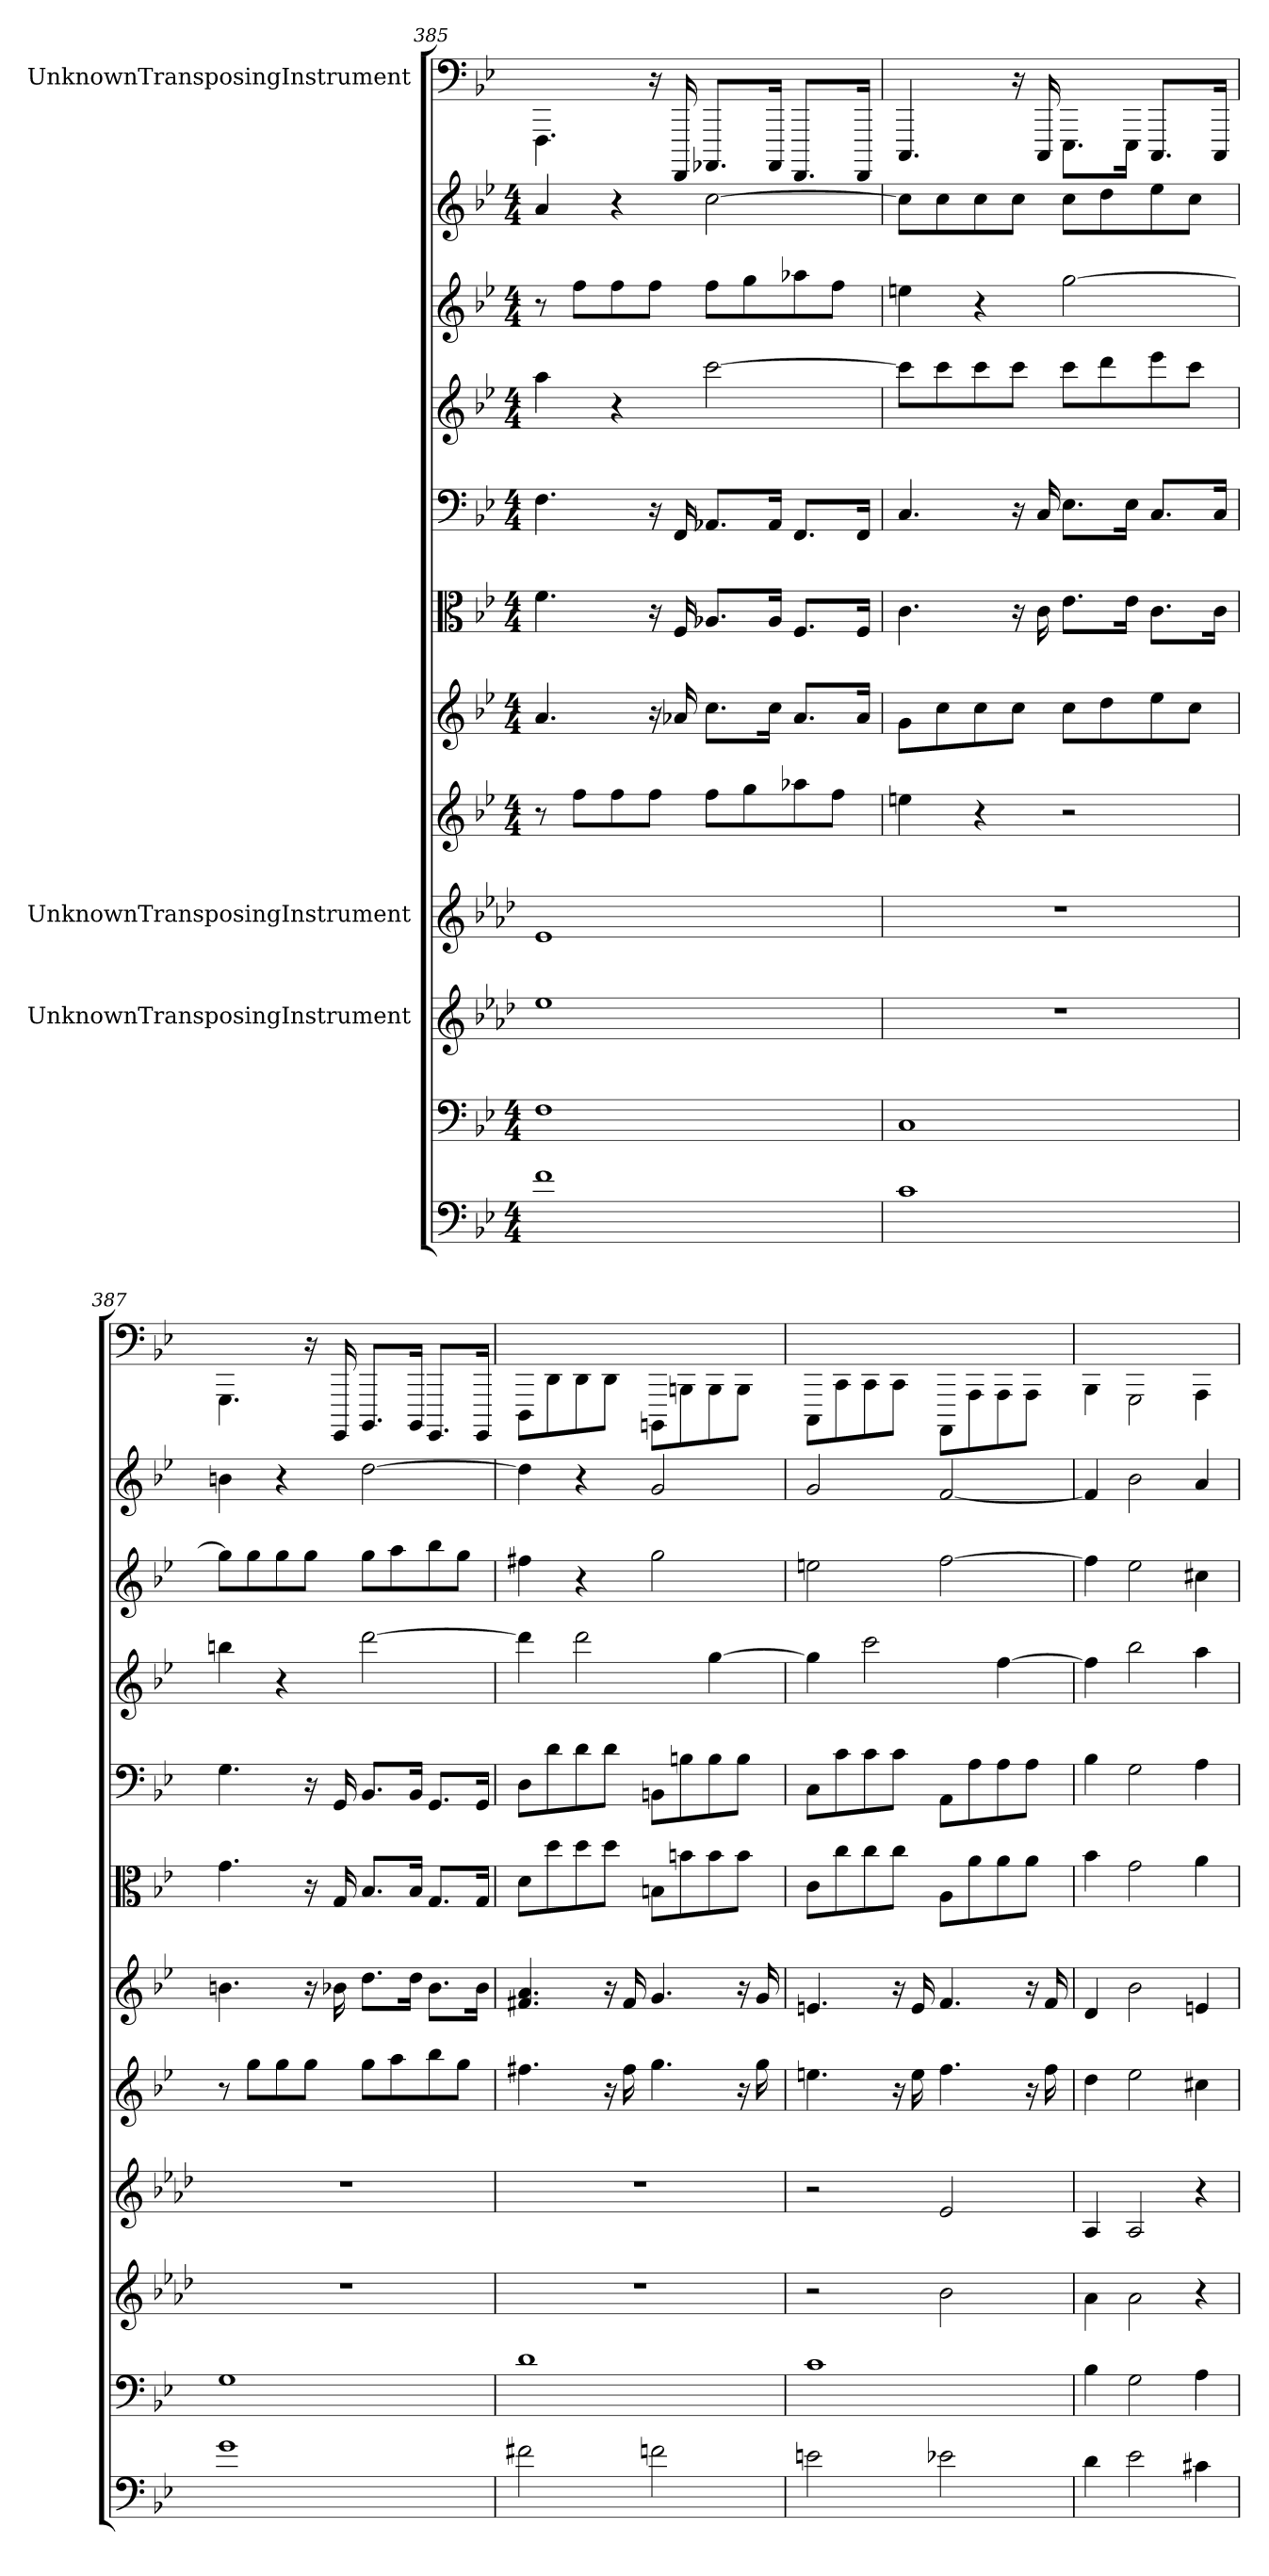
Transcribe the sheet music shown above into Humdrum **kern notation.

**kern	**kern	**kern	**kern	**kern	**kern	**kern	**kern	**kern	**kern	**kern	**kern
*part12	*part11	*part10	*part9	*part8	*part7	*part6	*part5	*part4	*part3	*part2	*part1
*staff12	*staff11	*staff10	*staff9	*staff8	*staff7	*staff6	*staff5	*staff4	*staff3	*staff2	*staff1
*	*	*I"UnknownTransposingInstrument	*I"UnknownTransposingInstrument	*	*	*	*	*	*	*	*I"UnknownTransposingInstrument
*clefF4	*clefF4	*clefG2	*clefG2	*clefG2	*clefG2	*clefC3	*clefF4	*clefG2	*clefG2	*clefG2	*clefF4
*	*	*ITrd-1c-2	*ITrd-1c-2	*	*	*	*	*	*	*	*ITrd-7c-12
*k[b-e-]	*k[b-e-]	*k[b-e-]	*k[b-e-]	*k[b-e-]	*k[b-e-]	*k[b-e-]	*k[b-e-]	*k[b-e-]	*k[b-e-]	*k[b-e-]	*k[b-e-]
*M4/4	*M4/4	*	*	*M4/4	*M4/4	*M4/4	*M4/4	*M4/4	*M4/4	*M4/4	*
=385	=385	=385	=385	=385	=385	=385	=385	=385	=385	=385	=385
1f\	1F\	1ff\	1f/	8r	4.a/	4.f\	4.F\	4aa\	8r	4a/	4.FF\
.	.	.	.	8ff\L	.	.	.	.	8ff\L	.	.
.	.	.	.	8ff\	.	.	.	4r	8ff\	4r	.
.	.	.	.	8ff\J	16r	16r	16r	.	8ff\J	.	16r
.	.	.	.	.	16a-X/	16F/	16FF/	.	.	.	16FFF/
.	.	.	.	8ff\L	8.cc\L	8.A-X/L	8.AA-X/L	[2ccc\	8ff\L	[2cc\	8.AAA-X/L
.	.	.	.	8gg\	.	.	.	.	8gg\	.	.
.	.	.	.	.	16cc\Jk	16A-/Jk	16AA-/Jk	.	.	.	16AAA-/Jk
.	.	.	.	8aa-X\	8.a-/L	8.F/L	8.FF/L	.	8aa-X\	.	8.FFF/L
.	.	.	.	8ff\J	.	.	.	.	8ff\J	.	.
.	.	.	.	.	16a-/Jk	16F/Jk	16FF/Jk	.	.	.	16FFF/Jk
=386	=386	=386	=386	=386	=386	=386	=386	=386	=386	=386	=386
1c\	1C/	1r	1r	4een\	8g\L	4.c\	4.C/	8ccc\L]	4een\	8cc\L]	4.CC/
.	.	.	.	.	8cc\	.	.	8ccc\	.	8cc\	.
.	.	.	.	4r	8cc\	.	.	8ccc\	4r	8cc\	.
.	.	.	.	.	8cc\J	16r	16r	8ccc\J	.	8cc\J	16r
.	.	.	.	.	.	16c\	16C/	.	.	.	16CC/
.	.	.	.	2r	8cc\L	8.e-\L	8.E-\L	8ccc\L	[2gg\	8cc\L	8.EE-\L
.	.	.	.	.	8dd\	.	.	8ddd\	.	8dd\	.
.	.	.	.	.	.	16e-\Jk	16E-\Jk	.	.	.	16EE-\Jk
.	.	.	.	.	8ee-\	8.c\L	8.C/L	8eee-\	.	8ee-\	8.CC/L
.	.	.	.	.	8cc\J	.	.	8ccc\J	.	8cc\J	.
.	.	.	.	.	.	16c\Jk	16C/Jk	.	.	.	16CC/Jk
=387	=387	=387	=387	=387	=387	=387	=387	=387	=387	=387	=387
1g\	1G\	1r	1r	8r	4.bn\	4.g\	4.G\	4bbn\	8gg\L]	4bn\	4.GG\
.	.	.	.	8gg\L	.	.	.	.	8gg\	.	.
.	.	.	.	8gg\	.	.	.	4r	8gg\	4r	.
.	.	.	.	8gg\J	16r	16r	16r	.	8gg\J	.	16r
.	.	.	.	.	16b-X\	16G/	16GG/	.	.	.	16GGG/
.	.	.	.	8gg\L	8.dd\L	8.B-/L	8.BB-/L	[2ddd\	8gg\L	[2dd\	8.BBB-/L
.	.	.	.	8aa\	.	.	.	.	8aa\	.	.
.	.	.	.	.	16dd\Jk	16B-/Jk	16BB-/Jk	.	.	.	16BBB-/Jk
.	.	.	.	8bb-\	8.b-\L	8.G/L	8.GG/L	.	8bb-\	.	8.GGG/L
.	.	.	.	8gg\J	.	.	.	.	8gg\J	.	.
.	.	.	.	.	16b-\Jk	16G/Jk	16GG/Jk	.	.	.	16GGG/Jk
=388	=388	=388	=388	=388	=388	=388	=388	=388	=388	=388	=388
2f#X\	1d\	1r	1r	4.ff#X\	4.f#X/ 4.a/	8d\L	8D\L	4ddd\]	4ff#X\	4dd\]	8DD\L
.	.	.	.	.	.	8dd\	8d\	.	.	.	8D\
.	.	.	.	.	.	8dd\	8d\	2ddd\	4r	4r	8D\
.	.	.	.	16r	16r	8dd\J	8d\J	.	.	.	8D\J
.	.	.	.	16ff#\	16f#/	.	.	.	.	.	.
2fn\	.	.	.	4.gg\	4.g/	8Bn\L	8BBn\L	.	2gg\	2g/	8BBBn\L
.	.	.	.	.	.	8bn\	8Bn\	.	.	.	8BBn\
.	.	.	.	.	.	8b\	8B\	[4gg\	.	.	8BB\
.	.	.	.	16r	16r	8b\J	8B\J	.	.	.	8BB\J
.	.	.	.	16gg\	16g/	.	.	.	.	.	.
=389	=389	=389	=389	=389	=389	=389	=389	=389	=389	=389	=389
2en\	1c\	2r	2r	4.een\	4.en/	8c\L	8C\L	4gg\]	2een\	2g/	8CC\L
.	.	.	.	.	.	8cc\	8c\	.	.	.	8C\
.	.	.	.	.	.	8cc\	8c\	2ccc\	.	.	8C\
.	.	.	.	16r	16r	8cc\J	8c\J	.	.	.	8C\J
.	.	.	.	16ee\	16e/	.	.	.	.	.	.
2e-X\	.	2cc\	2f/	4.ff\	4.f/	8A\L	8AA\L	.	[2ff\	[2f/	8AAA\L
.	.	.	.	.	.	8a\	8A\	.	.	.	8AA\
.	.	.	.	.	.	8a\	8A\	[4ff\	.	.	8AA\
.	.	.	.	16r	16r	8a\J	8A\J	.	.	.	8AA\J
.	.	.	.	16ff\	16f/	.	.	.	.	.	.
=390	=390	=390	=390	=390	=390	=390	=390	=390	=390	=390	=390
4d\	4B-\	4b-\	4B-/	4dd\	4d/	4b-\	4B-\	4ff\]	4ff\]	4f/]	4BB-\
2e-\	2G\	2b-\	2B-/	2ee-\	2b-\	2g\	2G\	2bb-\	2ee-\	2b-\	2GG\
4c#X\	4A\	4r	4r	4cc#X\	4en/	4a\	4A\	4aa\	4cc#X\	4a/	4AA\
=	=	=	=	=	=	=	=	=	=	=	=
*-	*-	*-	*-	*-	*-	*-	*-	*-	*-	*-	*-
